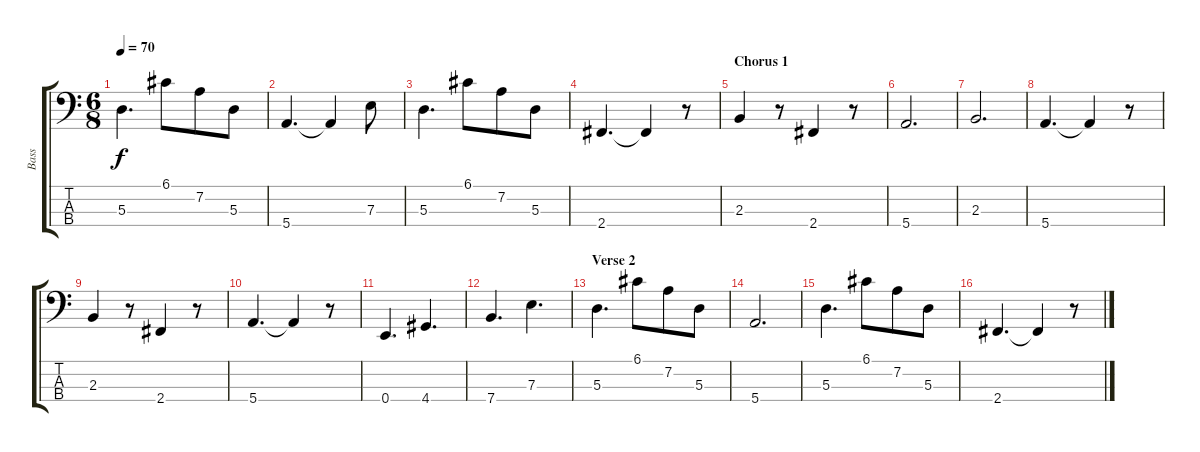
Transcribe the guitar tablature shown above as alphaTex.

\track ("Bass" "Bass") {instrument electricbassfinger}
\staff {score tabs}
\tuning (G2 D2 A1 E1) {hide}
\ts (6 8)
\tempo 70
\clef f4
\ks c
5.3.4{d dy f} 6.1.8 7.2.8 5.3.8 |
5.4.4{d} 5.4{t}.4 7.3.8 |
5.3.4{d} 6.1.8 7.2.8 5.3.8 |
2.4.4{d} 2.4{t}.4 r.8 |
\section ("" "Chorus 1")
2.3.4 r.8 2.4.4 r.8 |
5.4.2{d} |
2.3.2{d} |
5.4.4{d} 5.4{t}.4 r.8 |
2.3.4 r.8 2.4.4 r.8 |
5.4.4{d} 5.4{t}.4 r.8 |
0.4.4{d} 4.4.4{d} |
7.4.4{d} 7.3.4{d} |
\section ("" "Verse 2")
5.3.4{d} 6.1.8 7.2.8 5.3.8 |
5.4.2{d} |
5.3.4{d} 6.1.8 7.2.8 5.3.8 |
2.4.4{d} 2.4{t}.4 r.8
